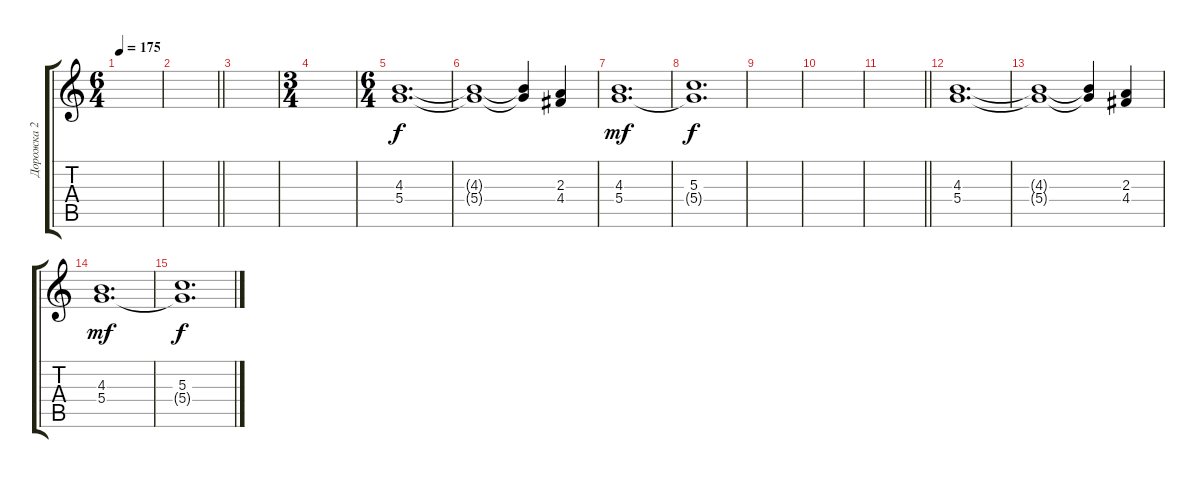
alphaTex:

\track ("Дорожка 2" "Дорожка 2") {instrument overdrivenguitar}
\staff {score tabs}
\tuning (E4 B3 G3 D3 A2 E2) {hide}
\ts (6 4)
\tempo 175
\clef g2
\ks c
|
\barLineRight lightlight
|
|
\ts (3 4)
|
\ts (6 4)
(4.3 5.4).1{d} |
(4.3{t} 5.4{t}).1 (4.3{t} 5.4{t}).4 (2.3 4.4).4 |
(4.3 5.4).1{d dy mf} |
(5.3 5.4{t}).1{d dy f} |
|
|
\barLineRight lightlight
|
(4.3 5.4).1{d} |
(4.3{t} 5.4{t}).1 (4.3{t} 5.4{t}).4 (2.3 4.4).4 |
(4.3 5.4).1{d dy mf} |
(5.3 5.4{t}).1{d dy f}
